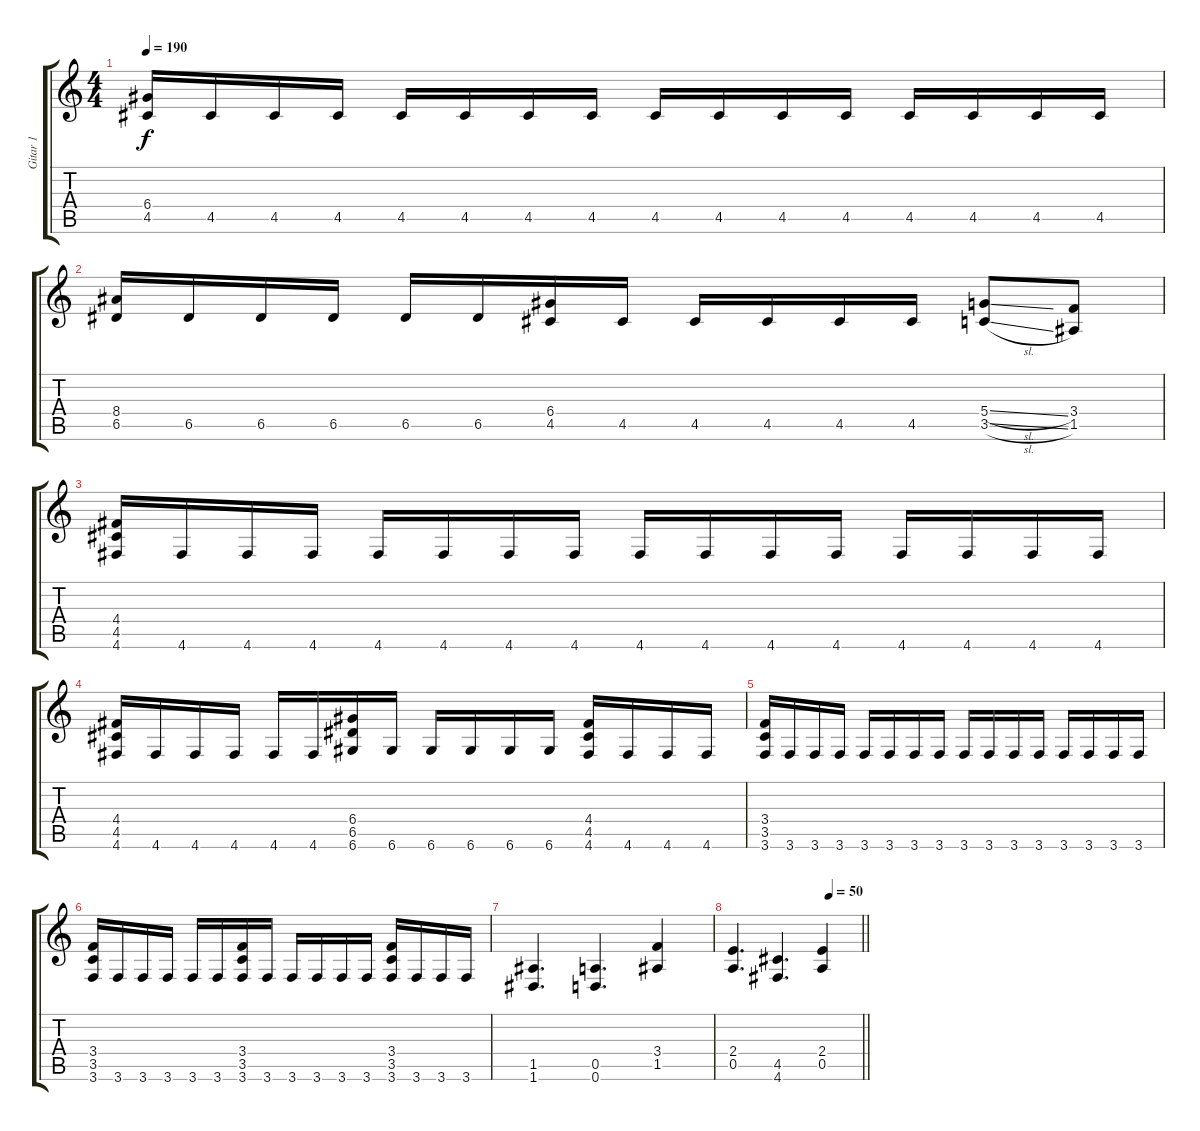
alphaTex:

\track ("Gitar 1" "Gitar 1") {instrument distortionguitar}
\staff {score tabs}
\tuning (E4 B3 G3 D3 A2 D2) {hide}
\ts (4 4)
\tempo 190
\clef g2
\ks c
(6.4 4.5).16{dy f} 4.5.16 4.5.16 4.5.16 4.5.16 4.5.16 4.5.16 4.5.16 4.5.16 4.5.16 4.5.16 4.5.16 4.5.16 4.5.16 4.5.16 4.5.16 |
(8.4 6.5).16 6.5.16 6.5.16 6.5.16 6.5.16 6.5.16 (6.4 4.5).16 4.5.16 4.5.16 4.5.16 4.5.16 4.5.16 (5.4{sl} 3.5{sl}).8 (3.4 1.5).8 |
(4.4 4.5 4.6).16 4.6.16 4.6.16 4.6.16 4.6.16 4.6.16 4.6.16 4.6.16 4.6.16 4.6.16 4.6.16 4.6.16 4.6.16 4.6.16 4.6.16 4.6.16 |
(4.4 4.5 4.6).16 4.6.16 4.6.16 4.6.16 4.6.16 4.6.16 (6.4 6.5 6.6).16 6.6.16 6.6.16 6.6.16 6.6.16 6.6.16 (4.4 4.5 4.6).16 4.6.16 4.6.16 4.6.16 |
(3.4 3.5 3.6).16 3.6.16 3.6.16 3.6.16 3.6.16 3.6.16 3.6.16 3.6.16 3.6.16 3.6.16 3.6.16 3.6.16 3.6.16 3.6.16 3.6.16 3.6.16 |
(3.4 3.5 3.6).16 3.6.16 3.6.16 3.6.16 3.6.16 3.6.16 (3.4 3.5 3.6).16 3.6.16 3.6.16 3.6.16 3.6.16 3.6.16 (3.4 3.5 3.6).16 3.6.16 3.6.16 3.6.16 |
(1.5 1.6).4{d} (0.5 0.6).4{d} (3.4 1.5).4 |
\tempo (50 0.75)
\barLineRight lightlight
(2.4 0.5).4{d} (4.5 4.6).4{d} (2.4 0.5).4
